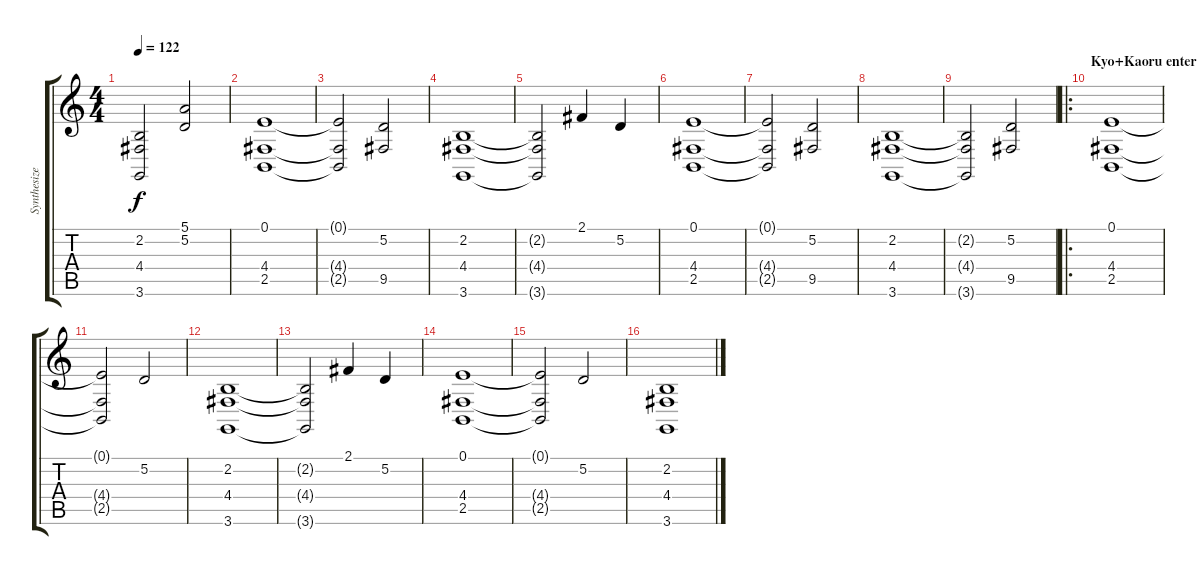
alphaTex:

\track ("Synthesizer" "Synthesize") {instrument pad8sweep}
\staff {score tabs}
\tuning (E4 A3 G3 D3 A2 E2) {hide}
\ts (4 4)
\tempo 122
\clef g2
\ks c
(2.2{t} 4.4{t} 3.6{t}).2{dy f} (5.1 5.2).2 |
(0.1 4.4 2.5).1 |
(0.1{t} 4.4{t} 2.5{t}).2 (5.2 9.5).2 |
(2.2 4.4 3.6).1 |
(2.2{t} 4.4{t} 3.6{t}).2 2.1.4 5.2.4 |
(0.1 4.4 2.5).1 |
(0.1{t} 4.4{t} 2.5{t}).2 (5.2 9.5).2 |
(2.2 4.4 3.6).1 |
(2.2{t} 4.4{t} 3.6{t}).2 (5.2 9.5).2 |
\ro
\section ("" "Kyo+Kaoru enter")
(0.1 4.4 2.5).1 |
(0.1{t} 4.4{t} 2.5{t}).2 5.2.2 |
(2.2 4.4 3.6).1 |
(2.2{t} 4.4{t} 3.6{t}).2 2.1.4 5.2.4 |
(0.1 4.4 2.5).1 |
(0.1{t} 4.4{t} 2.5{t}).2 5.2.2 |
(2.2 4.4 3.6).1
